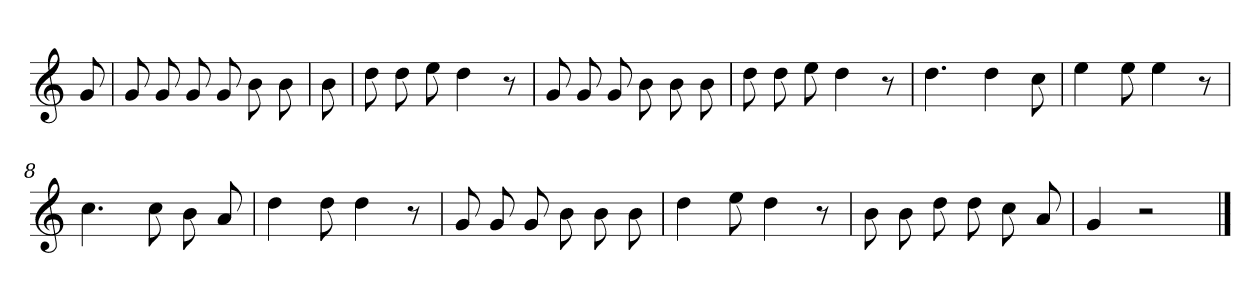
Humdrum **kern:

**kern
*part1
*staff1
*clefG2
*k[]
=
8g
=1
8g
8g
8g
8g
8b
8b
=2y
8b
=3
8dd
8dd
8ee
4dd
8r
=4
8g
8g
8g
8b
8b
8b
=5
8dd
8dd
8ee
4dd
8r
=6
4.dd
4dd
8cc
=7
4ee
8ee
4ee
8r
=8
4.cc
8cc
8b
8a
=9
4dd
8dd
4dd
8r
=10
8g
8g
8g
8b
8b
8b
=11
4dd
8ee
4dd
8r
=12
8b
8b
8dd
8dd
8cc
8a
=13
4g
2r
==
*-
